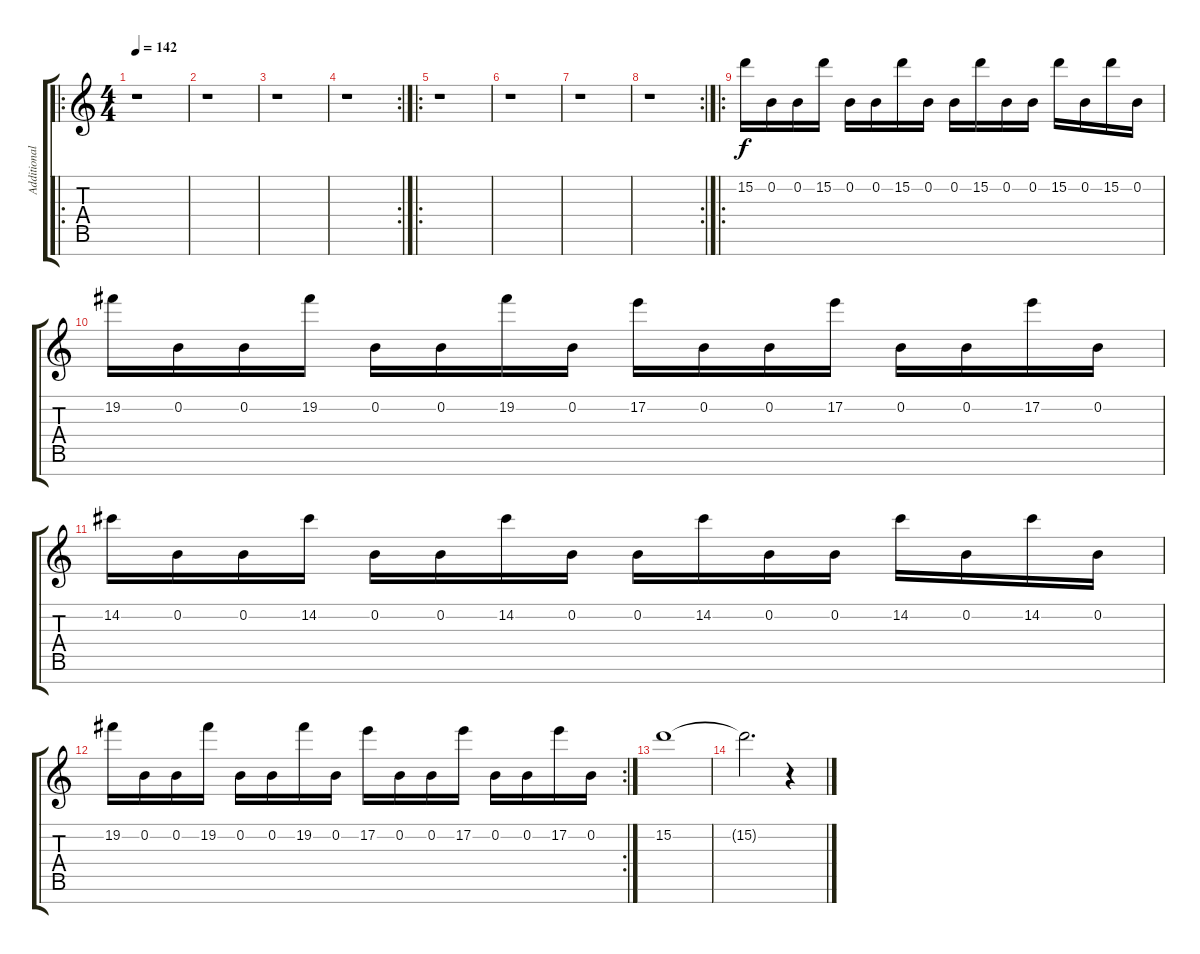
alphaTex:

\track ("Additional Harmony" "Additional") {instrument distortionguitar}
\staff {score tabs}
\tuning (E4 B3 G3 D3 A2 E2 B1) {hide}
\ro
\ts (4 4)
\tempo 142
\clef g2
\ks c
r.1{dy f} |
r.1 |
r.1 |
\rc 2
r.1 |
\ro
r.1 |
r.1 |
r.1 |
\rc 2
r.1 |
\ro
15.2.16 0.2.16 0.2.16 15.2.16 0.2.16 0.2.16 15.2.16 0.2.16 0.2.16 15.2.16 0.2.16 0.2.16 15.2.16 0.2.16 15.2.16 0.2.16 |
19.2.16 0.2.16 0.2.16 19.2.16 0.2.16 0.2.16 19.2.16 0.2.16 17.2.16 0.2.16 0.2.16 17.2.16 0.2.16 0.2.16 17.2.16 0.2.16 |
14.2.16 0.2.16 0.2.16 14.2.16 0.2.16 0.2.16 14.2.16 0.2.16 0.2.16 14.2.16 0.2.16 0.2.16 14.2.16 0.2.16 14.2.16 0.2.16 |
\rc 2
19.2.16 0.2.16 0.2.16 19.2.16 0.2.16 0.2.16 19.2.16 0.2.16 17.2.16 0.2.16 0.2.16 17.2.16 0.2.16 0.2.16 17.2.16 0.2.16 |
15.2.1 |
15.2{t}.2{d} r.4
